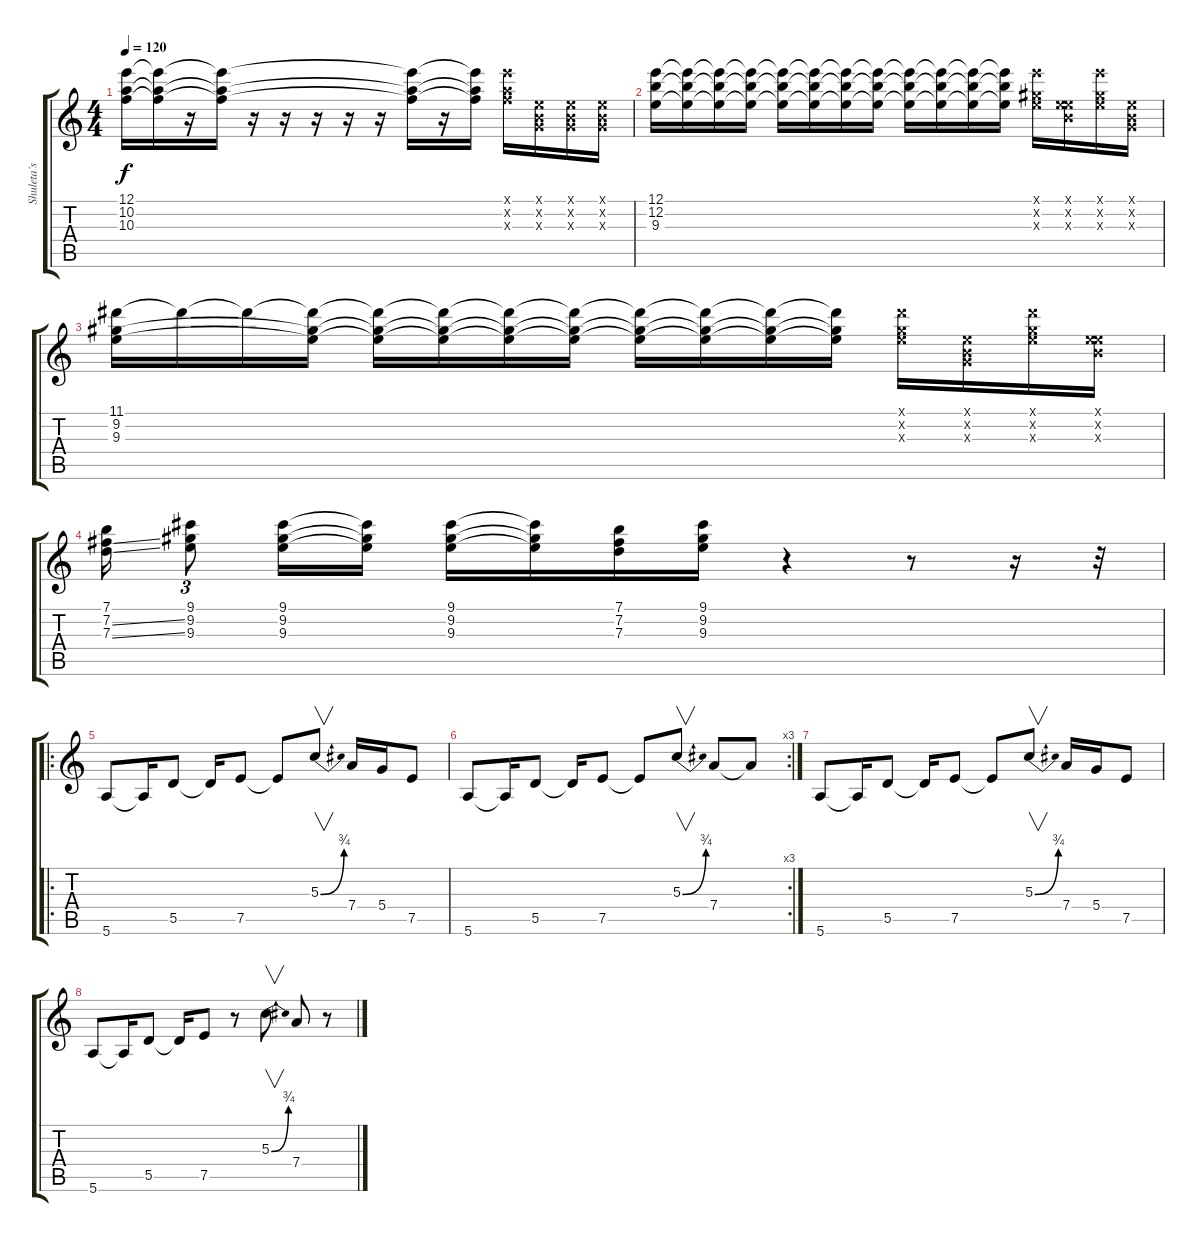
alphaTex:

\track ("Shuleta´s (Guitarra)" "Shuleta´s ") {instrument electricguitarclean}
\staff {score tabs}
\tuning (E4 B3 G3 D3 A2 E2) {hide}
\ts (4 4)
\tempo 120
\clef g2
\ks c
(12.1 10.2 10.3).16{dy f} (12.1{t} 10.2{t} 10.3{t}).16 r.16 (12.1{t} 10.2{t} 10.3{t}).16 r.16 r.16 r.16 r.16 r.16 (12.1{t} 10.2{t} 10.3{t}).16 r.16 (12.1{t} 10.2{t} 10.3{t}).16 (12.1{x} 10.2{x} 10.3{x}).16 (0.1{x} 0.2{x} 0.3{x}).16 (0.1{x} 0.2{x} 0.3{x}).16 (0.1{x} 0.2{x} 0.3{x}).16 |
(12.1 12.2 9.3).16 (12.1{t} 12.2{t} 9.3{t}).16 (12.1{t} 12.2{t} 9.3{t}).16 (12.1{t} 12.2{t} 9.3{t}).16 (12.1{t} 12.2{t} 9.3{t}).16 (12.1{t} 12.2{t} 9.3{t}).16 (12.1{t} 12.2{t} 9.3{t}).16 (12.1{t} 12.2{t} 9.3{t}).16 (12.1{t} 12.2{t} 9.3{t}).16 (12.1{t} 12.2{t} 9.3{t}).16 (12.1{t} 12.2{t} 9.3{t}).16 (12.1{t} 12.2{t} 9.3{t}).16 (12.1{x} 9.2{x} 9.3{x}).16 (0.1{x} 0.2{x} 9.3{x}).16 (12.1{x} 9.2{x} 9.3{x}).16 (0.1{x} 0.2{x} 0.3{x}).16 |
(11.1 9.2 9.3).16 11.1{t}.16 11.1{t}.16 (11.1{t} 9.2{t} 9.3{t}).16 (11.1{t} 9.2{t} 9.3{t}).16 (11.1{t} 9.2{t} 9.3{t}).16 (11.1{t} 9.2{t} 9.3{t}).16 (11.1{t} 9.2{t} 9.3{t}).16 (11.1{t} 9.2{t} 9.3{t}).16 (11.1{t} 9.2{t} 9.3{t}).16 (11.1{t} 9.2{t} 9.3{t}).16 (11.1{t} 9.2{t} 9.3{t}).16 (11.1{x} 9.2{x} 9.3{x}).16 (0.1{x} 0.2{x} 0.3{x}).16 (11.1{x} 9.2{x} 9.3{x}).16 (0.1{x} 0.2{x} 9.3{x}).16 |
(7.1 7.2{ss} 7.3{ss}).16 (9.1 9.2 9.3).8{tu (3 2)} (9.1 9.2 9.3).16 (9.1{t} 9.2{t} 9.3{t}).16 (9.1 9.2 9.3).16 (9.1{t} 9.2{t} 9.3{t}).16 (7.1 7.2 7.3).16 (9.1 9.2 9.3).16 r.4 r.8 r.16 r.32 |
\ro
5.6.8{instrument distortionguitar} 5.6{t}.16 5.5.8 5.5{t}.16 7.5.8 7.5{t}.8 5.3{be (bend 0 0 60 3)}.8{v} 7.4.16 5.4.16 7.5.8 |
\rc 3
5.6.8 5.6{t}.16 5.5.8 5.5{t}.16 7.5.8 7.5{t}.8 5.3{be (bend 0 0 60 3)}.8{v} 7.4.8 7.4{t}.8 |
5.6.8 5.6{t}.16 5.5.8 5.5{t}.16 7.5.8 7.5{t}.8 5.3{be (bend 0 0 60 3)}.8{v} 7.4.16 5.4.16 7.5.8 |
5.6.8 5.6{t}.16 5.5.8 5.5{t}.16 7.5.8 r.8 5.3{be (bend 0 0 60 3)}.8{v} 7.4.8 r.8
